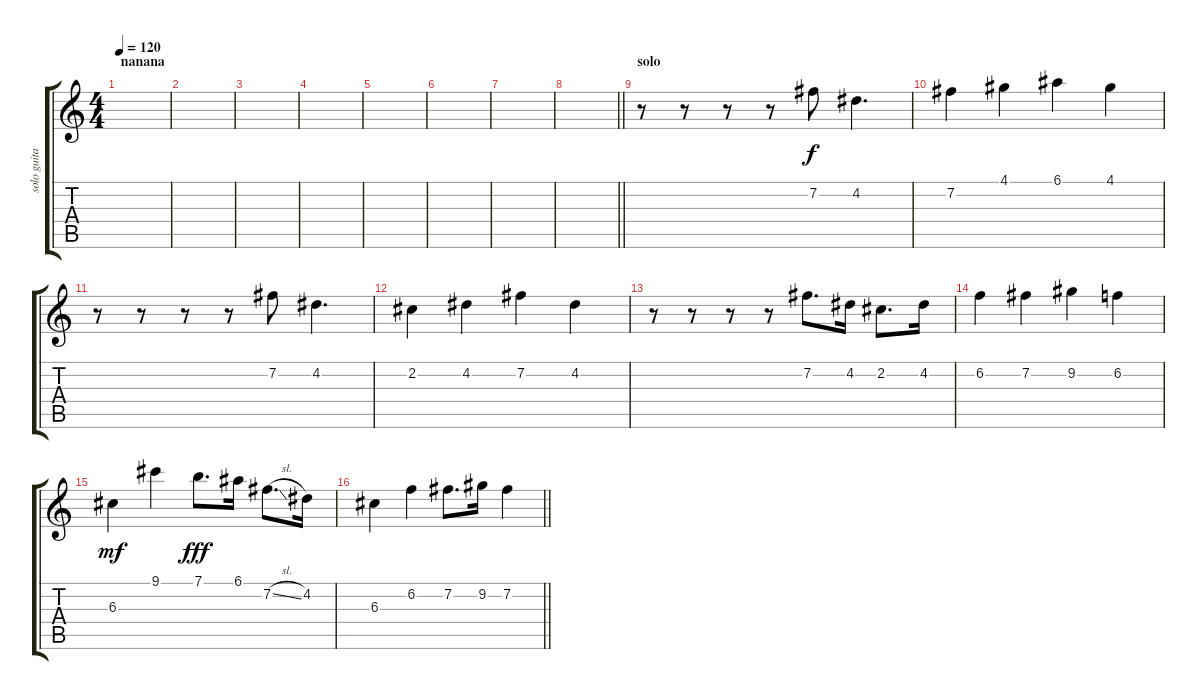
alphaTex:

\track ("solo guitar" "solo guita") {instrument electricguitarclean}
\staff {score tabs}
\tuning (E4 B3 G3 D3 A2 D2) {hide}
\ts (4 4)
\section ("" "nanana")
\tempo 120
\clef g2
\ks c
|
|
|
|
|
|
|
\barLineRight lightlight
|
\section ("" "solo")
r.8 r.8 r.8 r.8 7.2.8 4.2.4{d} |
7.2.4 4.1.4 6.1.4 4.1.4 |
r.8 r.8 r.8 r.8 7.2.8 4.2.4{d} |
2.2.4 4.2.4 7.2.4 4.2.4 |
r.8 r.8 r.8 r.8 7.2.8{d} 4.2.16 2.2.8{d} 4.2.16 |
6.2.4 7.2.4 9.2.4 6.2.4 |
6.3.4{dy mf} 9.1.4 7.1.8{d dy fff} 6.1.16 7.2{sl}.8{d} 4.2.16 |
\barLineRight lightlight
6.3.4 6.2.4 7.2.8{d} 9.2.16 7.2.4
